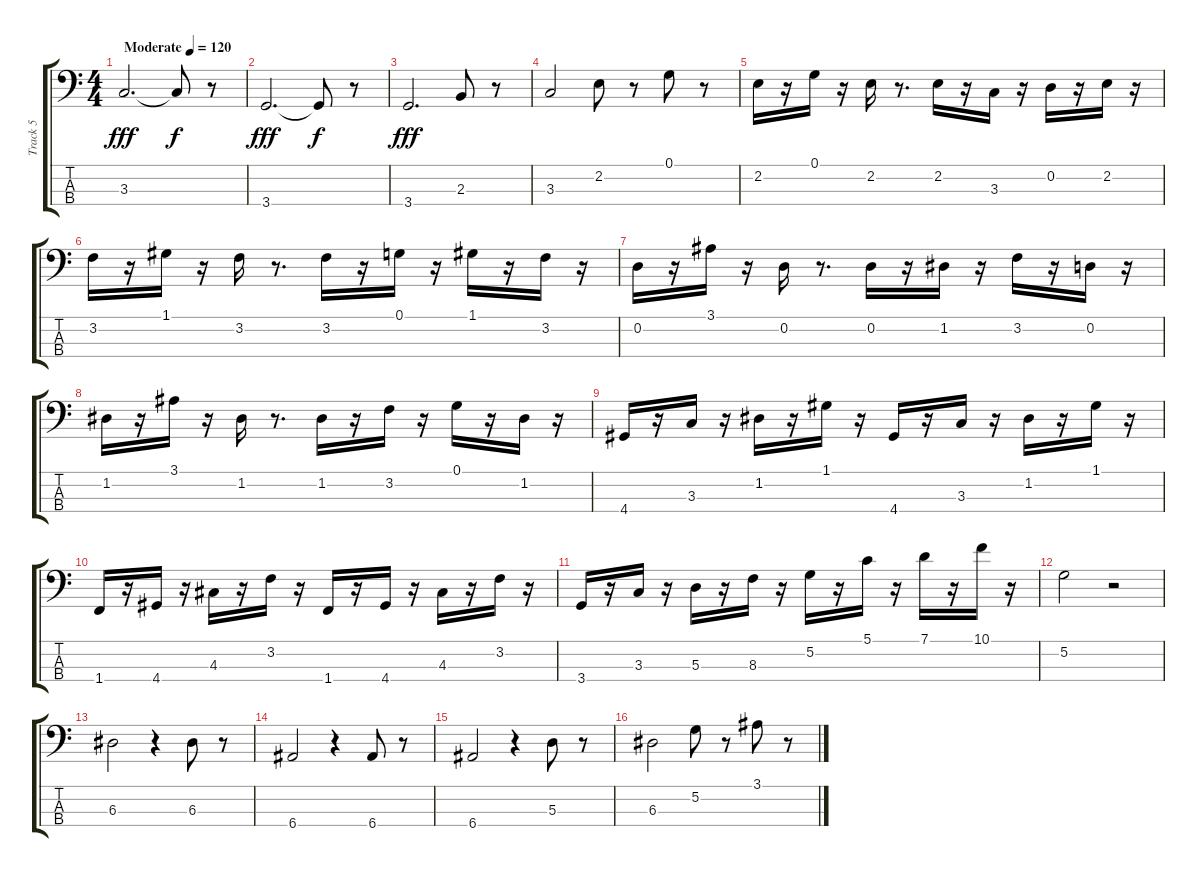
\track ("Track 5" "Track 5") {instrument fretlessbass}
\staff {score tabs}
\tuning (G2 D2 A1 E1) {hide}
\ts (4 4)
\tempo (120 "Moderate")
\clef f4
\ks c
3.3.2{d dy fff instrument fretlessbass} 3.3{t}.8{dy f} r.8 |
3.4.2{d dy fff} 3.4{t}.8{dy f} r.8 |
3.4.2{d dy fff} 2.3.8 r.8 |
3.3.2 2.2.8 r.8 0.1.8 r.8 |
2.2.16 r.16 0.1.16 r.16 2.2.16 r.8{d} 2.2.16 r.16 3.3.16 r.16 0.2.16 r.16 2.2.16 r.16 |
3.2.16 r.16 1.1.16 r.16 3.2.16 r.8{d} 3.2.16 r.16 0.1.16 r.16 1.1.16 r.16 3.2.16 r.16 |
0.2.16 r.16 3.1.16 r.16 0.2.16 r.8{d} 0.2.16 r.16 1.2.16 r.16 3.2.16 r.16 0.2.16 r.16 |
1.2.16 r.16 3.1.16 r.16 1.2.16 r.8{d} 1.2.16 r.16 3.2.16 r.16 0.1.16 r.16 1.2.16 r.16 |
4.4.16 r.16 3.3.16 r.16 1.2.16 r.16 1.1.16 r.16 4.4.16 r.16 3.3.16 r.16 1.2.16 r.16 1.1.16 r.16 |
1.4.16 r.16 4.4.16 r.16 4.3.16 r.16 3.2.16 r.16 1.4.16 r.16 4.4.16 r.16 4.3.16 r.16 3.2.16 r.16 |
3.4.16 r.16 3.3.16 r.16 5.3.16 r.16 8.3.16 r.16 5.2.16 r.16 5.1.16 r.16 7.1.16 r.16 10.1.16 r.16 |
5.2.2 r.2 |
6.3.2 r.4 6.3.8 r.8 |
6.4.2 r.4 6.4.8 r.8 |
6.4.2 r.4 5.3.8 r.8 |
6.3.2 5.2.8 r.8 3.1.8 r.8
